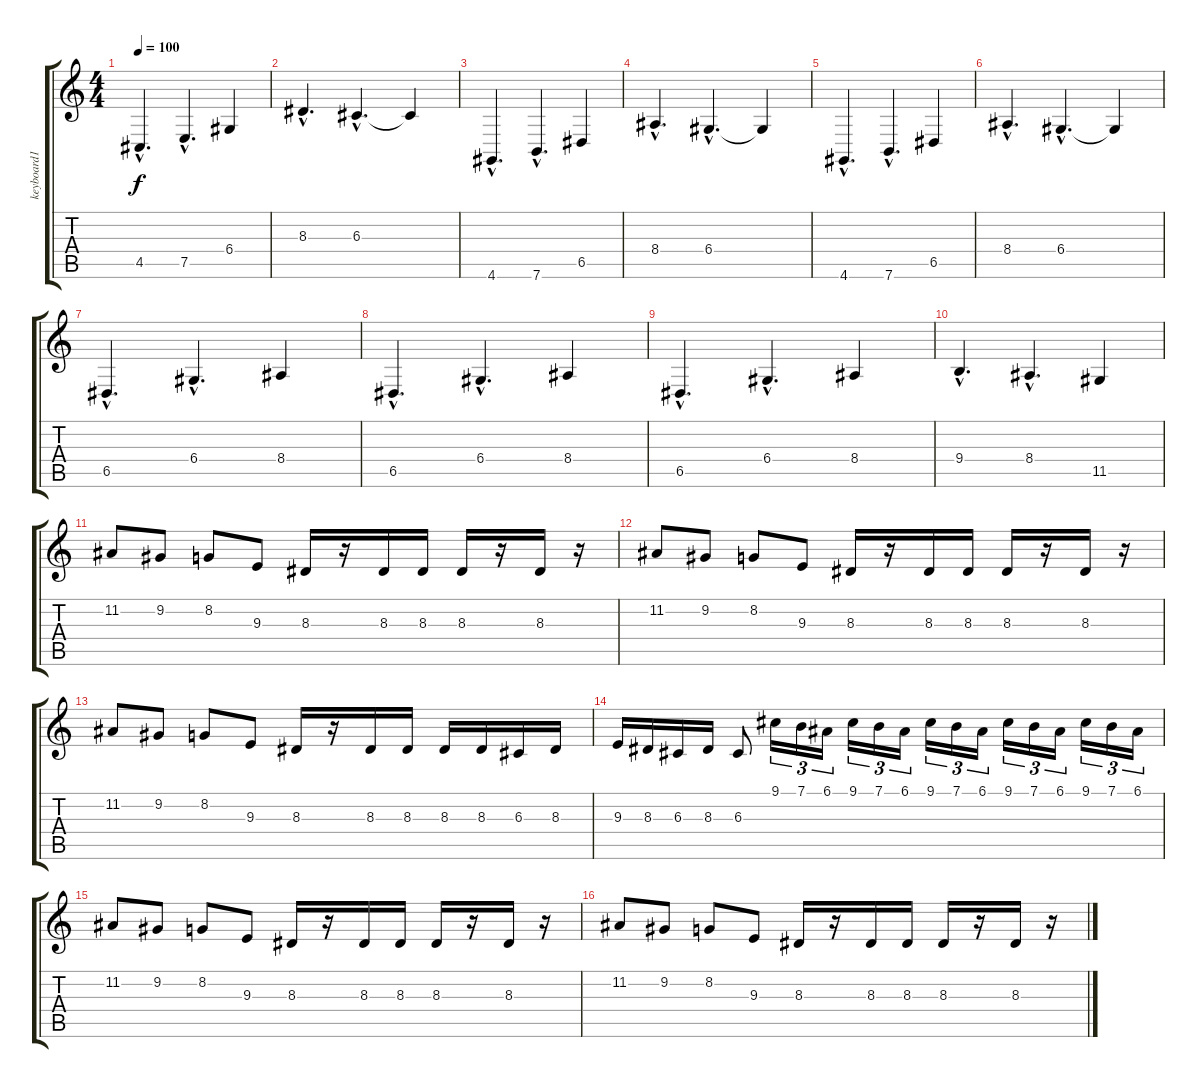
\track ("keyboard1" "keyboard1") {instrument stringensemble1}
\staff {score tabs}
\tuning (E4 B3 G3 D3 A2 E2) {hide}
\ts (4 4)
\tempo 100
\clef g2
\ks c
4.5{hac}.4{d dy f} 7.5{hac}.4{d} 6.4.4 |
8.3{hac}.4{d} 6.3{hac}.4{d} 6.3{t}.4 |
4.6{hac}.4{d} 7.6{hac}.4{d} 6.5.4 |
8.4{hac}.4{d} 6.4{hac}.4{d} 6.4{t}.4 |
4.6{hac}.4{d} 7.6{hac}.4{d} 6.5.4 |
8.4{hac}.4{d} 6.4{hac}.4{d} 6.4{t}.4 |
6.5{hac}.4{d} 6.4{hac}.4{d} 8.4.4 |
6.5{hac}.4{d} 6.4{hac}.4{d} 8.4.4 |
6.5{hac}.4{d} 6.4{hac}.4{d} 8.4.4 |
9.4{hac}.4{d} 8.4{hac}.4{d} 11.5.4 |
11.2.8{volume 13} 9.2.8 8.2.8 9.3.8 8.3.16 r.16 8.3.16 8.3.16 8.3.16 r.16 8.3.16 r.16 |
11.2.8 9.2.8 8.2.8 9.3.8 8.3.16 r.16 8.3.16 8.3.16 8.3.16 r.16 8.3.16 r.16 |
11.2.8 9.2.8 8.2.8 9.3.8 8.3.16 r.16 8.3.16 8.3.16 8.3.16 8.3.16 6.3.16 8.3.16 |
9.3.16 8.3.16 6.3.16 8.3.16 6.3.8 9.1.16{tu (3 2)} 7.1.16{tu (3 2)} 6.1.16{tu (3 2)} 9.1.16{tu (3 2) volume 6} 7.1.16{tu (3 2)} 6.1.16{tu (3 2)} 9.1.16{tu (3 2)} 7.1.16{tu (3 2)} 6.1.16{tu (3 2)} 9.1.16{tu (3 2)} 7.1.16{tu (3 2)} 6.1.16{tu (3 2)} 9.1.16{tu (3 2)} 7.1.16{tu (3 2)} 6.1.16{tu (3 2)} |
11.2.8{volume 13} 9.2.8 8.2.8 9.3.8 8.3.16 r.16 8.3.16 8.3.16 8.3.16 r.16 8.3.16 r.16 |
11.2.8 9.2.8 8.2.8 9.3.8 8.3.16 r.16 8.3.16 8.3.16 8.3.16 r.16 8.3.16 r.16
